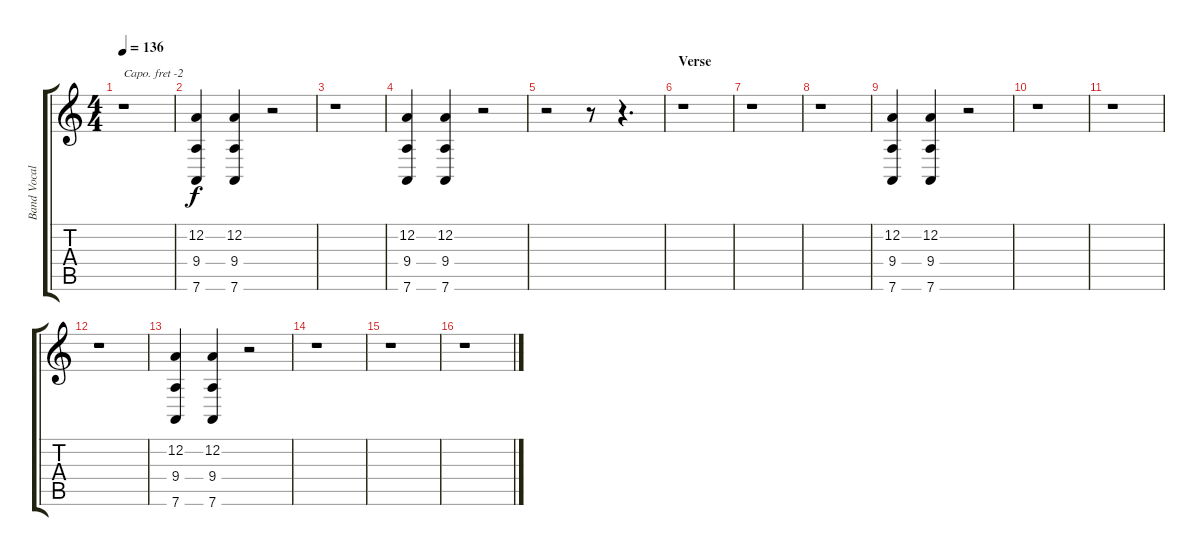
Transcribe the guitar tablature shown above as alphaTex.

\track ("Band Vocals" "Band Vocal") {instrument tenorsax}
\staff {score tabs}
\capo -2
\tuning (E4 B3 G3 D3 A2 E2) {hide}
\ts (4 4)
\tempo 136
\clef g2
\ks c
r.1{dy f} |
(12.2 9.4 7.6).4 (12.2 9.4 7.6).4 r.2 |
r.1 |
(12.2 9.4 7.6).4 (12.2 9.4 7.6).4 r.2 |
r.2 r.8 r.4{d} |
\section ("" "Verse")
r.1 |
r.1 |
r.1 |
(12.2 9.4 7.6).4 (12.2 9.4 7.6).4 r.2 |
r.1 |
r.1 |
r.1 |
(12.2 9.4 7.6).4 (12.2 9.4 7.6).4 r.2 |
r.1 |
r.1 |
r.1
